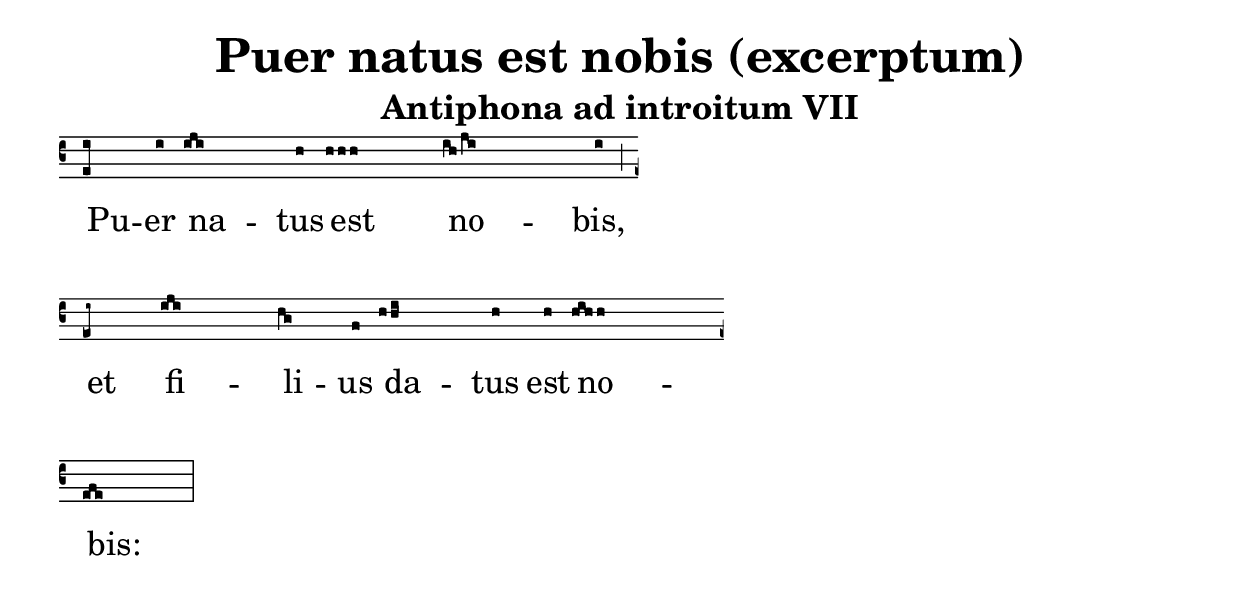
\version "2.8.0"
\header {
    title	= "Puer natus est nobis (excerptum)"
    subtitle	= "Antiphona ad introitum VII"
    texidoc = "

Demonstrate gregorian chant notation

This file pretty nicely demonstrates what still does
not work among ligatures: (i) horizontal spacing between ligatures and
lyrics aligment is broken; (ii) lily crashes when removing
Stem_engraver, but still using Slur_engraver (this is useful needed
for the \oldaddlyrics feature when no slurs are to be typeset); (iii)
episem causes a parse error (this used to work a while ago); (iv)
support for augmentum dots is missing; (v) accidentals must be placed
before the ligature (not demonstrated in this example)."

}

#(set-global-staff-size 26)
\include "gregorian-init.ly"

%%% N.B.: Yes, I know, the formatting of the following looks awful,
%%% but this is intentional for editorial purposes (simplifies some
%%% global search/replace operations in emacs).

cantus = \new VaticanaVoice = "cantus"  {
  \[ g4\melisma %%% Pu-
    \pes
    d'\melismaEnd
  \]
  d'		%%% er
  \[ d'\melisma %%% na-
    \pes e' \flexa
    d'\melismaEnd
  \]
  c'		%%% tus
  \[ c'\melisma %%% est
    c'
    c'\melismaEnd
  \]
  \[ d'\melisma %%% no-
    \flexa c' e' \flexa
    d'\melismaEnd
  \]
  d'            %%% bis,
  \divisioMaior
  \[ g\melisma %%% et
    \pes \deminutum
    d'\melismaEnd
  \]
  \[ d'\melisma %%% fi-
    \pes e' \flexa
    d'\melismaEnd
  \]
  \[ c'\melisma %%% li-
    \flexa
    b\melismaEnd
  \]
  a		%%% us
  \[ c'\melisma %%% da-
    c' \pes
    d'\melismaEnd
  \]
  c'		%%% tus-
  c'		%%% est
  \[ c'\melisma %%% no-
    \pes d' \flexa c'
    c'\melismaEnd
  \]
  \[ g\melisma %%% bis:
    \pes a \flexa
    g\melismaEnd
  \]
  \divisioMaxima
}

verba = \new Lyrics = "verba" \lyricmode {
  Pu -- er na -- tus est no -- bis,
  et fi -- li -- us da -- tus est no -- bis:
}

\paper  {
    line-thickness = \staff-space / 7.0
}

\score {
  <<
    \cantus
    \lyricsto "cantus" \verba
  >>
  \layout {
    line-width = 137.0\mm
    width = 137.0\mm
    indent = 0.0
    ragged-right = ##t
    packed = ##t
    \context {
      \Score
      \remove Bar_number_engraver
%     \override SpacingSpanner #'spacing-increment = #0.5
      timing = ##f

      % Maybe don't do this except for transcription -- it may produce
      % additional space
      barAlways = ##t
%     skipBars = ##t
    }
  }
}
